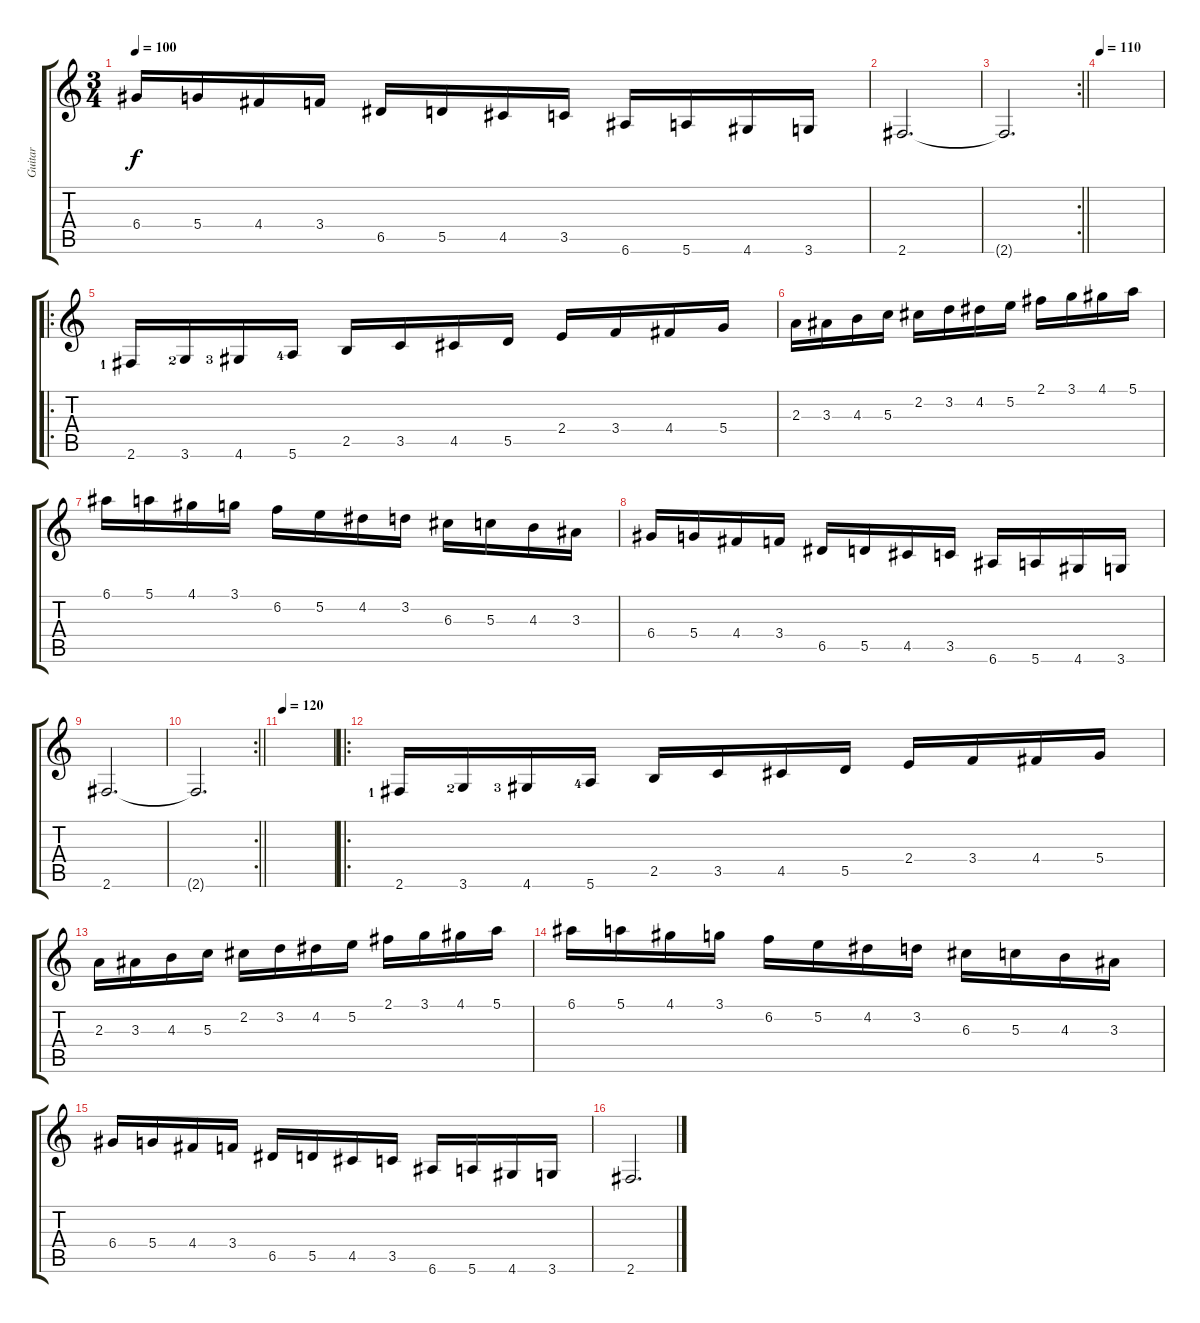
\track ("Guitar" "Guitar") {instrument electricguitarjazz}
\staff {score tabs}
\tuning (E4 B3 G3 D3 A2 E2) {hide}
\ts (3 4)
\tempo 100
\clef g2
\ks c
6.4.16{dy f} 5.4.16 4.4.16 3.4.16 6.5.16 5.5.16 4.5.16 3.5.16 6.6.16 5.6.16 4.6.16 3.6.16 |
2.6.2{d} |
\rc 2
\barLineRight lightlight
2.6{t}.2{d} |
\tempo 110
|
\ro
2.6{lf 2}.16 3.6{lf 3}.16 4.6{lf 4}.16 5.6{lf 5}.16 2.5.16 3.5.16 4.5.16 5.5.16 2.4.16 3.4.16 4.4.16 5.4.16 |
2.3.16 3.3.16 4.3.16 5.3.16 2.2.16 3.2.16 4.2.16 5.2.16 2.1.16 3.1.16 4.1.16 5.1.16 |
6.1.16 5.1.16 4.1.16 3.1.16 6.2.16 5.2.16 4.2.16 3.2.16 6.3.16 5.3.16 4.3.16 3.3.16 |
6.4.16 5.4.16 4.4.16 3.4.16 6.5.16 5.5.16 4.5.16 3.5.16 6.6.16 5.6.16 4.6.16 3.6.16 |
2.6.2{d} |
\rc 2
\barLineRight lightlight
2.6{t}.2{d} |
\tempo 120
|
\ro
2.6{lf 2}.16 3.6{lf 3}.16 4.6{lf 4}.16 5.6{lf 5}.16 2.5.16 3.5.16 4.5.16 5.5.16 2.4.16 3.4.16 4.4.16 5.4.16 |
2.3.16 3.3.16 4.3.16 5.3.16 2.2.16 3.2.16 4.2.16 5.2.16 2.1.16 3.1.16 4.1.16 5.1.16 |
6.1.16 5.1.16 4.1.16 3.1.16 6.2.16 5.2.16 4.2.16 3.2.16 6.3.16 5.3.16 4.3.16 3.3.16 |
6.4.16 5.4.16 4.4.16 3.4.16 6.5.16 5.5.16 4.5.16 3.5.16 6.6.16 5.6.16 4.6.16 3.6.16 |
2.6.2{d}
